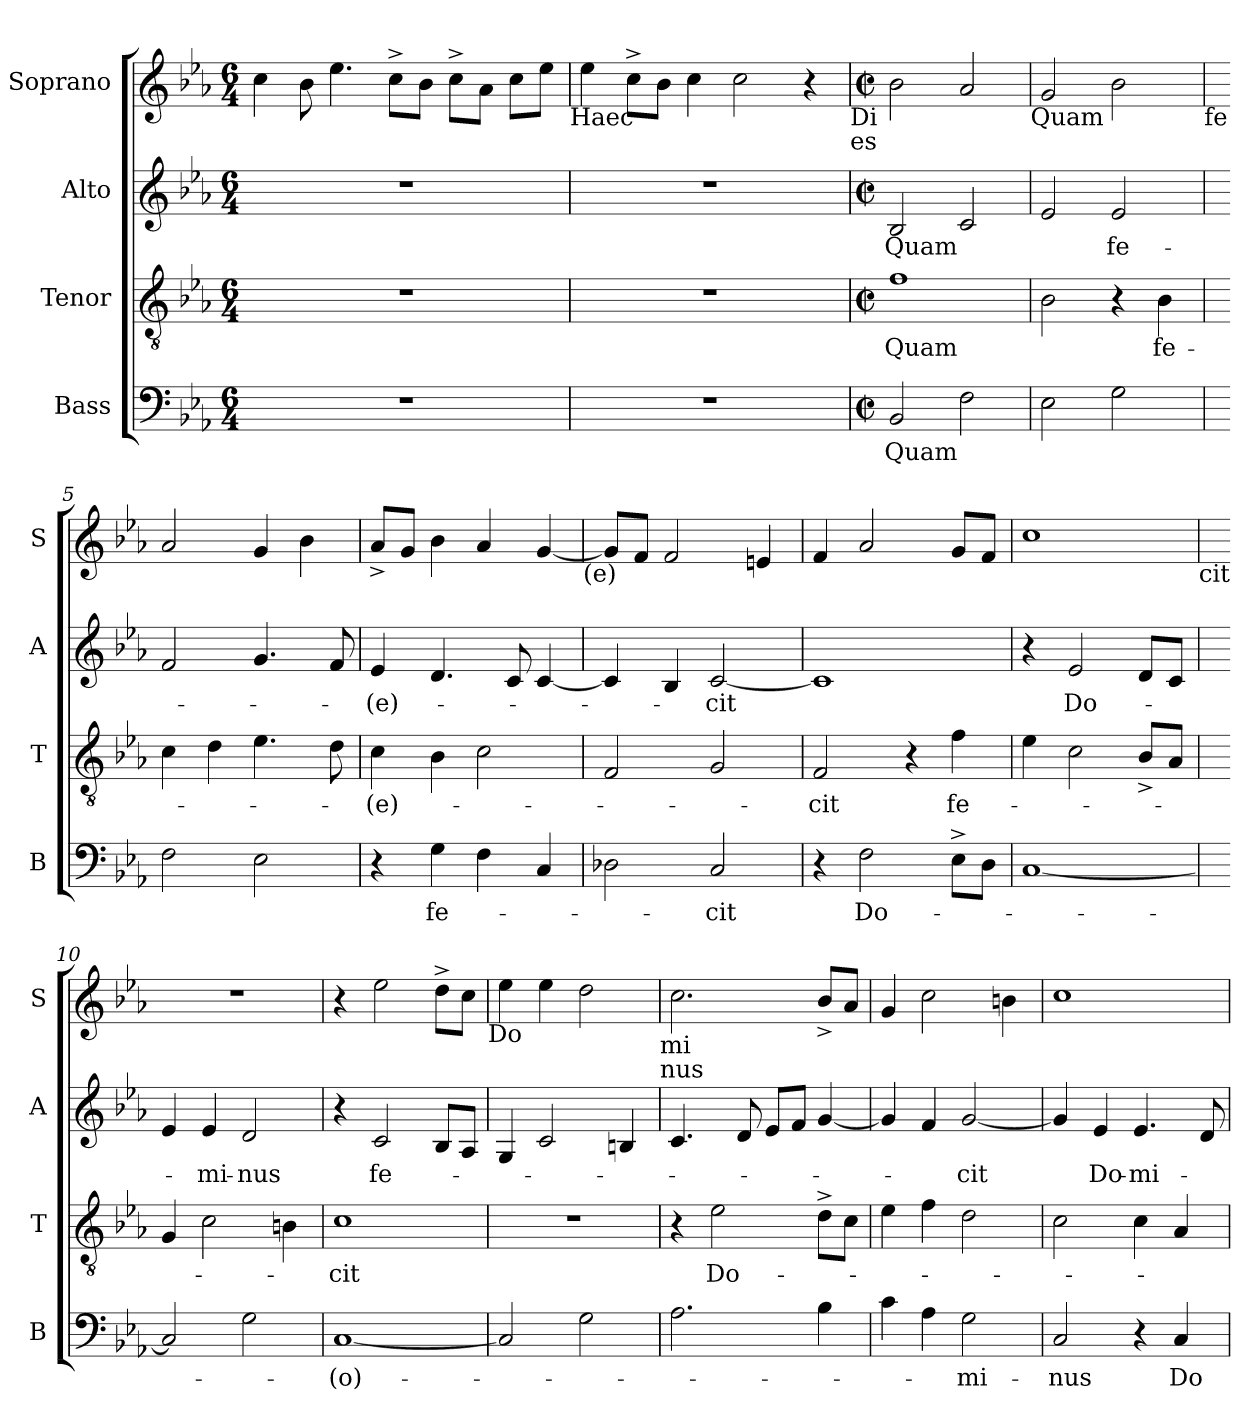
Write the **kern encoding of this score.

**kern	**text	**kern	**text	**kern	**text	**kern
*part4	*part4	*part3	*part3	*part2	*part2	*part1
*staff4	*staff4	*staff3	*staff3	*staff2	*staff2	*staff1
*I"Bass	*	*I"Tenor	*	*I"Alto	*	*I"Soprano
*I'B	*	*I'T	*	*I'A	*	*I'S
*clefF4	*	*clefGv2	*	*clefG2	*	*clefG2
*k[b-e-a-]	*	*k[b-e-a-]	*	*k[b-e-a-]	*	*k[b-e-a-]
*E-:	*	*E-:	*	*E-:	*	*E-:
*M6/4	*	*M6/4	*	*M6/4	*	*M6/4
=1	=1	=1	=1	=1	=1	=1
!LO:N:vis=1	!	!LO:N:vis=1	!	!LO:N:vis=1	!	!
1.r	.	1.r	.	1.r	.	4cc\
.	.	.	.	.	.	8b-\
.	.	.	.	.	.	4.ee-\
.	.	.	.	.	.	8cc^>\L
.	.	.	.	.	.	8b-\J
.	.	.	.	.	.	8cc^>\L
.	.	.	.	.	.	8a-\J
.	.	.	.	.	.	8cc\L
.	.	.	.	.	.	8ee-\J
!	!	!	!	!	!	!LO:TX:b:t=Haec
=2	=2	=2	=2	=2	=2	=2
!LO:N:vis=1	!	!LO:N:vis=1	!	!LO:N:vis=1	!	!
1.r	.	1.r	.	1.r	.	4ee-\
.	.	.	.	.	.	8cc^>\L
.	.	.	.	.	.	8b-\J
.	.	.	.	.	.	4cc\
.	.	.	.	.	.	2cc\
.	.	.	.	.	.	4r
!	!	!	!	!	!	!LO:TX:b:t=Di
!	!	!	!	!	!	!LO:TX:b:t=es
=3	=3	=3	=3	=3	=3	=3
*M2/2	*	*M2/2	*	*M2/2	*	*M2/2
*met(c|)	*	*met(c|)	*	*met(c|)	*	*met(c|)
!	!LO:LY:b	!	!LO:LY:b	!	!LO:LY:b	!
2BB-/	Quam	1f	Quam	2B-/	Quam	2b-\
2F\	.	.	.	2c/	.	2a-/
!	!	!	!	!	!	!LO:TX:b:t=Quam
=4	=4	=4	=4	=4	=4	=4
2E-\	.	2B-\	.	2e-/	.	2g/
!	!	!	!	!	!LO:LY:b	!
2G\	.	4r	.	2e-/	fe-	2b-\
!	!	!	!LO:LY:b	!	!	!
.	.	4B-\	fe-	.	.	.
!	!	!	!	!	!	!LO:TX:b:t=fe
!!LO:LB:g=z
=5	=5	=5	=5	=5	=5	=5
2F\	.	4c\	.	2f/	.	2a-/
.	.	4d\	.	.	.	.
2E-\	.	4.e-\	.	4.g/	.	4g/
.	.	.	.	.	.	4b-\
.	.	8d\	.	8f/	.	.
=6	=6	=6	=6	=6	=6	=6
!	!	!	!LO:LY:b	!	!LO:LY:b	!
4r	.	4c\	-(e)-	4e-/	-(e)-	8a-^</L
.	.	.	.	.	.	8g/J
!	!LO:LY:b	!	!	!	!	!
4G\	fe-	4B-\	.	4.d/	.	4b-\
4F\	.	2c\	.	.	.	4a-/
.	.	.	.	8c/	.	.
4C/	.	.	.	[<4c/	.	[<4g/
!	!	!	!	!	!	!LO:TX:b:t=(e)
=7	=7	=7	=7	=7	=7	=7
2D-X\	.	2F/	.	4c/]	.	8g/L]
.	.	.	.	.	.	8f/J
.	.	.	.	4B-/	.	2f/
!	!LO:LY:b	!	!	!	!LO:LY:b	!
2C/	-cit	2G/	.	[<2c/	-cit	.
.	.	.	.	.	.	4en/
=8	=8	=8	=8	=8	=8	=8
!	!	!	!LO:LY:b	!	!	!
4r	.	2F/	-cit	1c]	.	4f/
!	!LO:LY:b	!	!	!	!	!
2F\	Do-	.	.	.	.	2a-/
.	.	4r	.	.	.	.
!	!	!	!LO:LY:b	!	!	!
8E-^>\L	.	4f\	fe-	.	.	8g/L
8D\J	.	.	.	.	.	8f/J
=9	=9	=9	=9	=9	=9	=9
[<1C	.	4e-\	.	4r	.	1cc
!	!	!	!	!	!LO:LY:b	!
.	.	2c\	.	2e-/	Do-	.
.	.	8B-^</L	.	8d/L	.	.
.	.	8A-/J	.	8c/J	.	.
!	!	!	!	!	!	!LO:TX:b:t=cit
!!LO:LB:g=z
=10	=10	=10	=10	=10	=10	=10
2C/]	.	4G/	.	4e-/	.	1r
!	!	!	!	!	!LO:LY:b	!
.	.	2c\	.	4e-/	-mi-	.
!	!	!	!	!	!LO:LY:b	!
2G\	.	.	.	2d/	-nus	.
.	.	4Bn\	.	.	.	.
=11	=11	=11	=11	=11	=11	=11
!	!LO:LY:b	!	!LO:LY:b	!	!	!
[<1C	-(o)-	1c	-cit	4r	.	4r
!	!	!	!	!	!LO:LY:b	!
.	.	.	.	2c/	fe-	2ee-\
.	.	.	.	8B-/L	.	8dd^>\L
.	.	.	.	8A-/J	.	8cc\J
!	!	!	!	!	!	!LO:TX:b:t=Do
=12	=12	=12	=12	=12	=12	=12
2C/]	.	1r	.	4G/	.	4ee-\
.	.	.	.	2c/	.	4ee-\
2G\	.	.	.	.	.	2dd\
.	.	.	.	4Bn/	.	.
!	!	!	!	!	!	!LO:TX:b:t=mi
!	!	!	!	!	!	!LO:TX:b:t=nus
=13	=13	=13	=13	=13	=13	=13
2.A-\	.	4r	.	4.c/	.	2.cc\
!	!	!	!LO:LY:b	!	!	!
.	.	2e-\	Do-	.	.	.
.	.	.	.	8d/	.	.
.	.	.	.	8e-/L	.	.
.	.	.	.	8f/J	.	.
4B-\	.	8d^>\L	.	[<4g/	.	8b-^</L
.	.	8c\J	.	.	.	8a-/J
=14	=14	=14	=14	=14	=14	=14
4c\	.	4e-\	.	4g/]	.	4g/
4A-\	.	4f\	.	4f/	.	2cc\
!	!LO:LY:b	!	!	!	!LO:LY:b	!
2G\	-mi-	2d\	.	[>2g/	-cit	.
.	.	.	.	.	.	4bn\
!!LO:PB:g=z
=15	=15	=15	=15	=15	=15	=15
!	!LO:LY:b	!	!	!	!	!
2C/	-nus	2c\	.	4g/]	.	1cc
!	!	!	!	!	!LO:LY:b	!
.	.	.	.	4e-/	Do-	.
!	!	!	!	!	!LO:LY:b	!
4r	.	4c\	.	4.e-/	-mi-	.
!	!LO:LY:b	!	!	!	!	!
4C/	Do-	4A-/	.	.	.	.
.	.	.	.	8d/	.	.
=	=	=	=	=	=	=
*-	*-	*-	*-	*-	*-	*-
